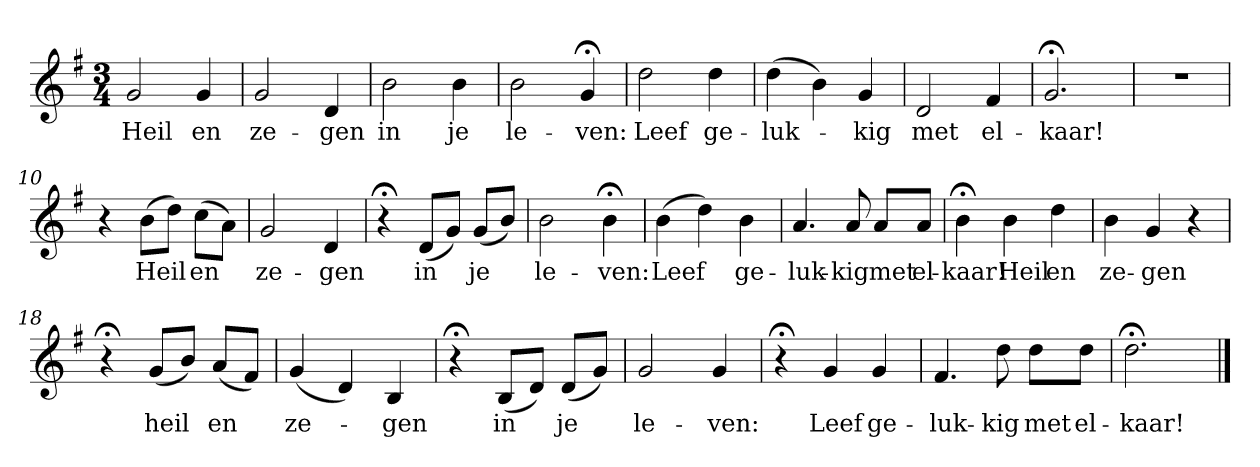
**kern	**text
*part1	*part1
*staff1	*staff1
*k[f#]	*
*G:	*
*M3/4	*
*MM120	*
=1	=1
2g	Heil
4g	en
=2	=2
2g	ze-
4d	-gen
=3	=3
2b	in
4b	je
=4	=4
2b	le-
4g;<	-ven:
=5	=5
2dd	Leef
4dd	ge-
=6	=6
(4dd	-luk-
4b)	.
4g	-kig
=7	=7
2d	met
4f#	el-
=8	=8
2.g;<	-kaar!
=9	=9
2.r	.
=10	=10
4r	.
(8bL	Heil
8ddJ)	.
(8ccL	en
8aJ)	.
=11	=11
2g	ze-
4d	-gen
=12	=12
4r;<	.
(8dL	in
8gJ)	.
(8gL	je
8bJ)	.
=13	=13
2b	le-
4b;<	-ven:
=14	=14
(4b	Leef
4dd)	.
4b	ge-
=15	=15
4.a	-luk-
8a	-kig
8aL	met
8aJ	el-
=16	=16
4b;<	-kaar!
4b	Heil
4dd	en
=17	=17
4b	ze-
4g	-gen
4r	.
=18	=18
4r;<	.
(8gL	heil
8bJ)	.
(8aL	en
8f#J)	.
=19	=19
(4g	ze-
4d)	.
4B	-gen
=20	=20
4r;<	.
(8BL	in
8dJ)	.
(8dL	je
8gJ)	.
=21	=21
2g	le-
4g	-ven:
=22	=22
4r;<	.
4g	Leef
4g	ge-
=23	=23
4.f#	-luk-
8dd	-kig
8ddL	met
8ddJ	el-
=24	=24
2.dd;<	-kaar!
==	==
*-	*-
